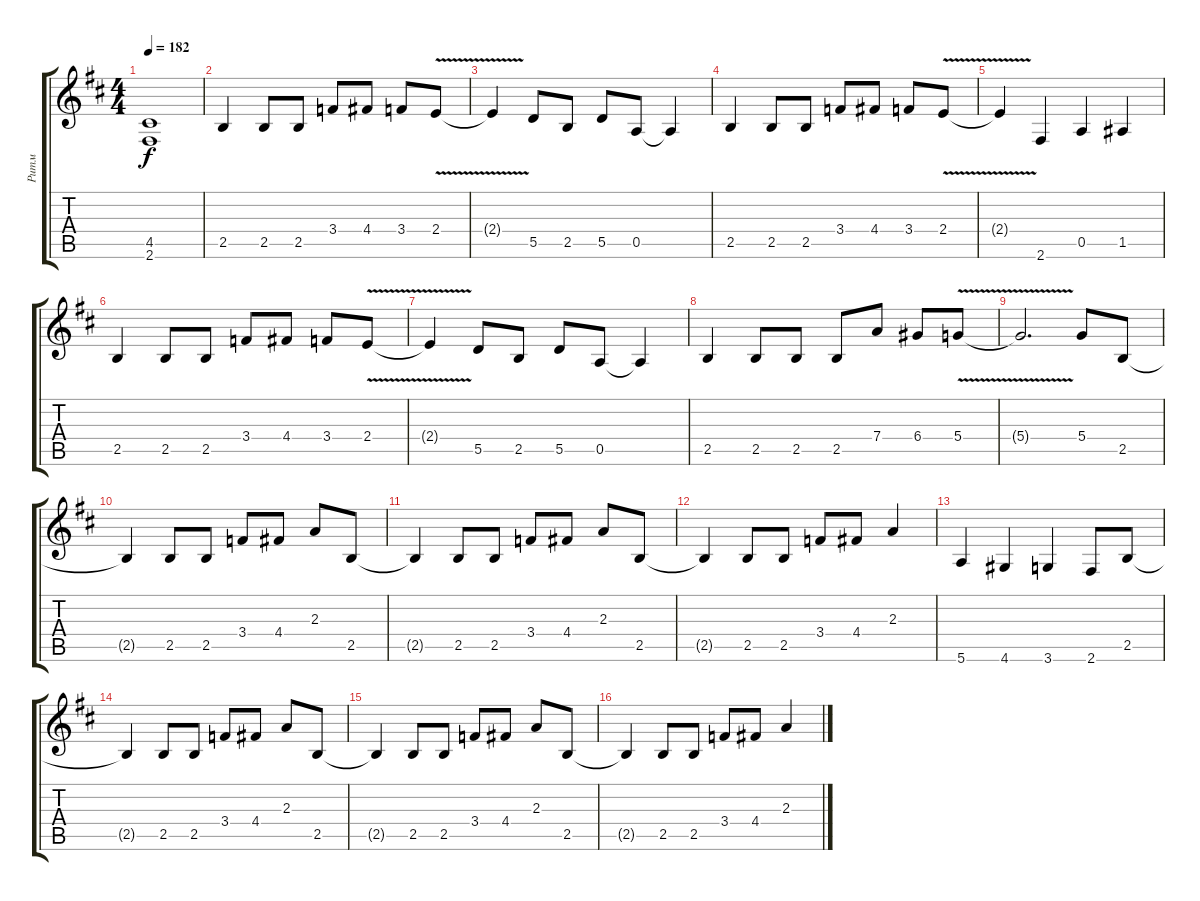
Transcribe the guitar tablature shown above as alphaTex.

\track ("Ритм" "Ритм") {instrument distortionguitar}
\staff {score tabs}
\tuning (E4 B3 G3 D3 A2 E2) {hide}
\ts (4 4)
\tempo 182
\clef g2
\ks d
(4.5{t} 2.6{t}).1{dy f} |
2.5.4 2.5.8 2.5.8 3.4.8 4.4.8 3.4.8 2.4{v}.8 |
2.4{t}.4 5.5.8 2.5.8 5.5.8 0.5.8 0.5{t}.4 |
2.5.4 2.5.8 2.5.8 3.4.8 4.4.8 3.4.8 2.4{v}.8 |
2.4{t}.4 2.6.4 0.5.4 1.5.4 |
2.5.4 2.5.8 2.5.8 3.4.8 4.4.8 3.4.8 2.4{v}.8 |
2.4{t}.4 5.5.8 2.5.8 5.5.8 0.5.8 0.5{t}.4 |
2.5.4 2.5.8 2.5.8 2.5.8 7.4.8 6.4.8 5.4{v}.8 |
5.4{t}.2{d} 5.4.8 2.5.8 |
2.5{t}.4 2.5.8 2.5.8 3.4.8 4.4.8 2.3.8 2.5.8 |
2.5{t}.4 2.5.8 2.5.8 3.4.8 4.4.8 2.3.8 2.5.8 |
2.5{t}.4 2.5.8 2.5.8 3.4.8 4.4.8 2.3.4 |
5.6.4 4.6.4 3.6.4 2.6.8 2.5.8 |
2.5{t}.4 2.5.8 2.5.8 3.4.8 4.4.8 2.3.8 2.5.8 |
2.5{t}.4 2.5.8 2.5.8 3.4.8 4.4.8 2.3.8 2.5.8 |
2.5{t}.4 2.5.8 2.5.8 3.4.8 4.4.8 2.3.4
